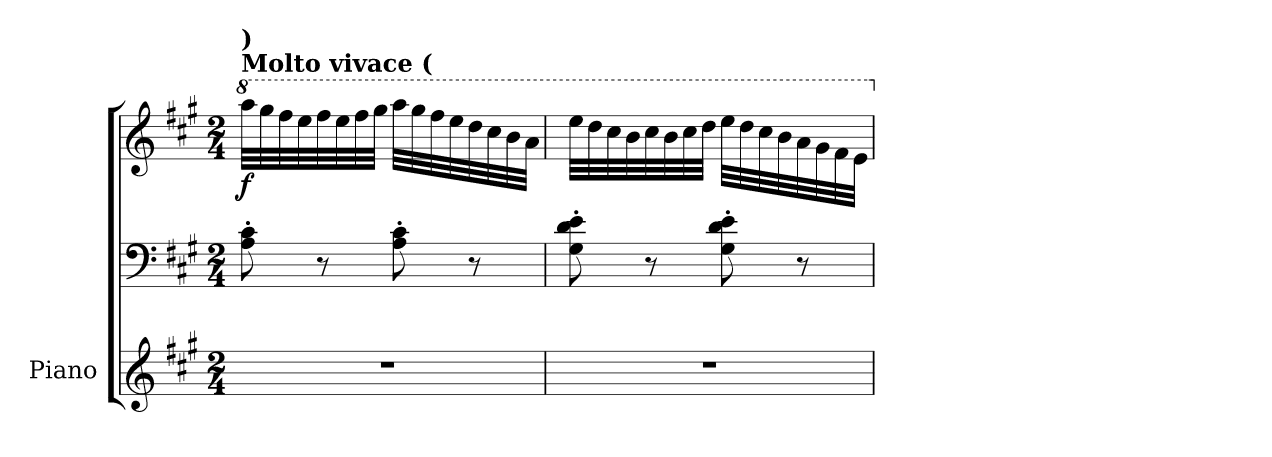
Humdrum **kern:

**kern	**kern	**kern	**dynam
*part1	*part1	*part1	*part1
*staff3	*staff2	*staff1	*staff1/2/3
*I"Piano	*	*	*
*I'Pno	*	*	*
!!LO:PB:g=z
*stria5	*	*	*
*clefG2	*clefF4	*clefG2	*
*k[f#c#g#]	*k[f#c#g#]	*k[f#c#g#]	*
*M2/4	*M2/4	*M2/4	*
*MM80	*MM80	*MM80	*
*	*	*8va	*
=1	=1	=1	=1
!	!	!LO:TX:a:B:t=Molto vivace (	!
!	!	!LO:TX:a:B:t=)	!
!	!	!	!LO:DY:b
2r	8A\' 8c#\'	32aaa\LLL	f
.	.	32ggg#\	.
.	.	32fff#\	.
.	.	32eee\	.
.	8r	32fff#\	.
.	.	32eee\	.
.	.	32fff#\	.
.	.	32ggg#\JJJ	.
.	8A\' 8c#\'	32aaa\LLL	.
.	.	32ggg#\	.
.	.	32fff#\	.
.	.	32eee\	.
.	8r	32ddd\	.
.	.	32ccc#\	.
.	.	32bb\	.
.	.	32aa\JJJ	.
=2	=2	=2	=2
2r	8G#\' 8d\' 8e\'	32eee\LLL	.
.	.	32ddd\	.
.	.	32ccc#\	.
.	.	32bb\	.
.	8r	32ccc#\	.
.	.	32bb\	.
.	.	32ccc#\	.
.	.	32ddd\JJJ	.
.	8G#\' 8d\' 8e\'	32eee\LLL	.
.	.	32ddd\	.
.	.	32ccc#\	.
.	.	32bb\	.
.	8r	32aa\	.
.	.	32gg#\	.
.	.	32ff#\	.
.	.	32ee\JJJ	.
*	*	*X8va	*
=	=	=	=
*-	*-	*-	*-
